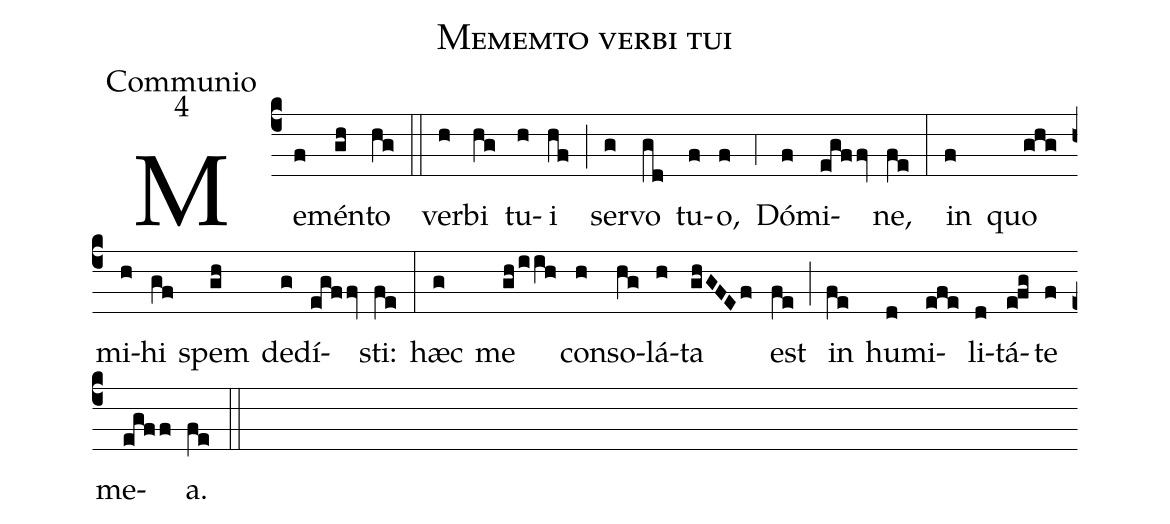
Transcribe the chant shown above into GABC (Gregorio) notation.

name:Mememto verbi tui;
office-part:Communio;
mode:4;
%%
(c4) Me(f)mén(gh)to(hg) (::)
ver(h)bi(hg) tu(h)i(hf) (;) ser(g)vo(gd) tu(f)o,(f) (,4) Dó(f)mi(egffv)ne,(fe) (:)
in(f) quo(ghg) mi(h)hi(gf) spem(gh) de(g)dí(egffv)sti:(fe) (:)
hæc(g) me(gh/iih) con(h)so(hg)lá(h)ta(ghGFEf) est(fe) (;) in(fe) hu(d)mi(efe)li(d)tá(e!fg)te(f) me(egff)a.(fe) (::)
